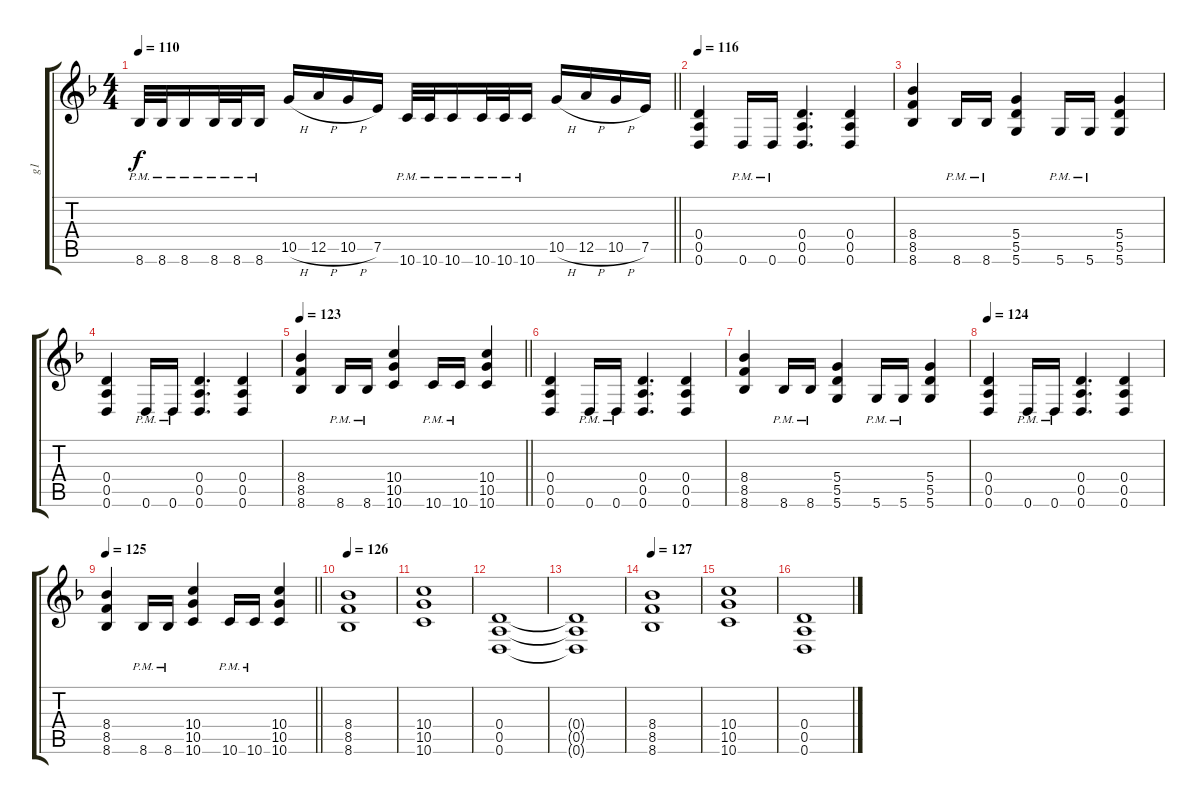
\track ("g1" "g1") {instrument distortionguitar}
\staff {score tabs}
\tuning (E4 B3 G3 D3 A2 D2) {hide}
\ts (4 4)
\tempo 110
\clef g2
\barLineRight lightlight
\ks f
8.6{pm}.32{dy f} 8.6{pm}.32 8.6{pm}.16 8.6{pm}.32 8.6{pm}.32 8.6{pm}.16 10.5{h}.16 12.5{h}.16 10.5{h}.16 7.5.16 10.6{pm}.32 10.6{pm}.32 10.6{pm}.16 10.6{pm}.32 10.6{pm}.32 10.6{pm}.16 10.5{h}.16 12.5{h}.16 10.5{h}.16 7.5.16 |
\section ("" "")
\tempo 116
(0.4 0.5 0.6).4 0.6{pm}.16 0.6{pm}.16 (0.4 0.5 0.6).4{d} (0.4 0.5 0.6).4 |
(8.4 8.5 8.6).4 8.6{pm}.16 8.6{pm}.16 (5.4 5.5 5.6).4 5.6{pm}.16 5.6{pm}.16 (5.4 5.5 5.6).4 |
(0.4 0.5 0.6).4 0.6{pm}.16 0.6{pm}.16 (0.4 0.5 0.6).4{d} (0.4 0.5 0.6).4 |
\tempo 123
\barLineRight lightlight
(8.4 8.5 8.6).4 8.6{pm}.16 8.6{pm}.16 (10.4 10.5 10.6).4 10.6{pm}.16 10.6{pm}.16 (10.4 10.5 10.6).4 |
(0.4 0.5 0.6).4 0.6{pm}.16 0.6{pm}.16 (0.4 0.5 0.6).4{d} (0.4 0.5 0.6).4 |
(8.4 8.5 8.6).4 8.6{pm}.16 8.6{pm}.16 (5.4 5.5 5.6).4 5.6{pm}.16 5.6{pm}.16 (5.4 5.5 5.6).4 |
\tempo 124
(0.4 0.5 0.6).4 0.6{pm}.16 0.6{pm}.16 (0.4 0.5 0.6).4{d} (0.4 0.5 0.6).4 |
\tempo 125
\barLineRight lightlight
(8.4 8.5 8.6).4 8.6{pm}.16 8.6{pm}.16 (10.4 10.5 10.6).4 10.6{pm}.16 10.6{pm}.16 (10.4 10.5 10.6).4 |
\section ("" "")
\tempo 126
(8.4 8.5 8.6).1 |
(10.4 10.5 10.6).1 |
(0.4 0.5 0.6).1 |
(0.4{t} 0.5{t} 0.6{t}).1 |
\tempo 127
(8.4 8.5 8.6).1 |
(10.4 10.5 10.6).1 |
(0.4 0.5 0.6).1
